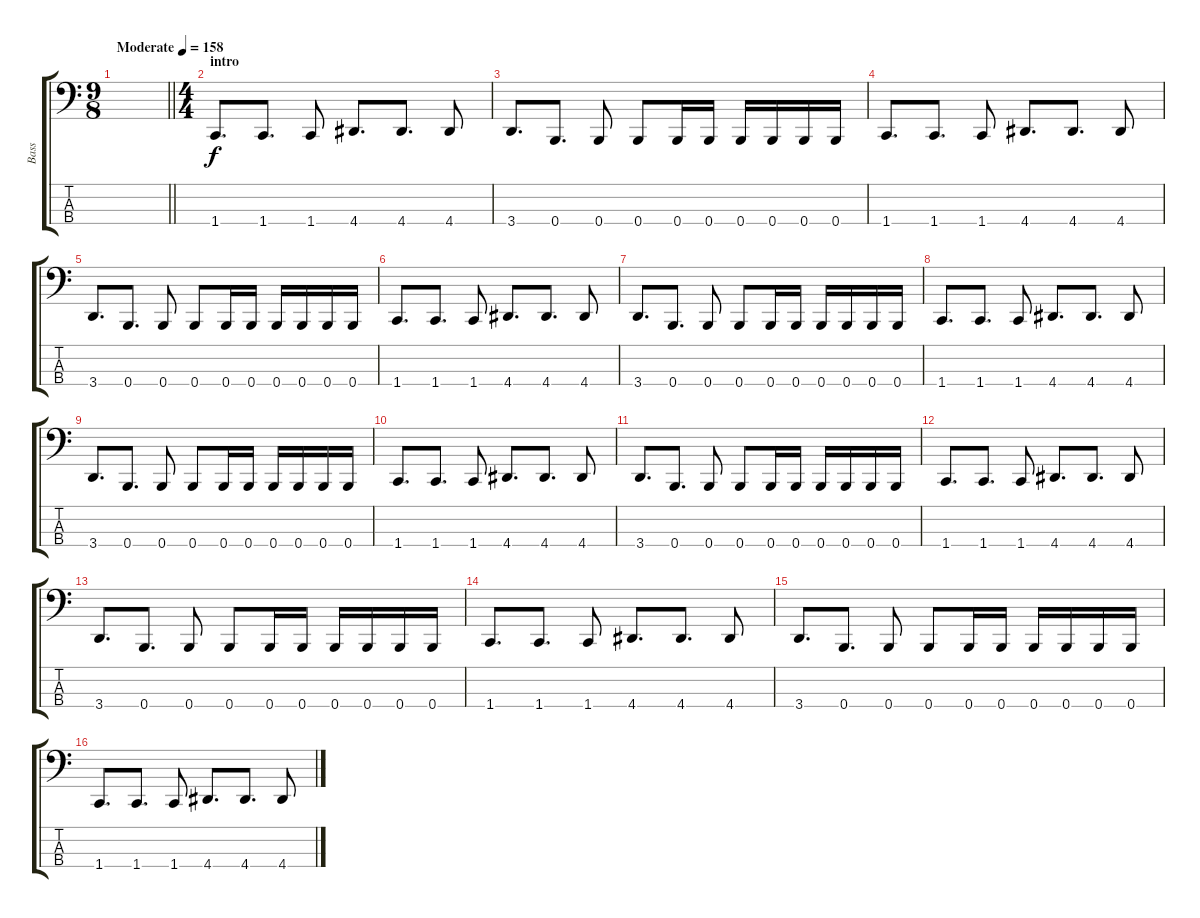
\track ("Bass" "Bass") {instrument electricbassfinger}
\staff {score tabs}
\tuning (D2 A1 E1 B0) {hide}
\ts (9 8)
\tempo (158 "Moderate")
\clef f4
\barLineRight lightlight
\ks c
|
\ts (4 4)
\section ("" "intro")
1.4.8{d} 1.4.8{d} 1.4.8 4.4.8{d} 4.4.8{d} 4.4.8 |
3.4.8{d} 0.4.8{d} 0.4.8 0.4.8 0.4.16 0.4.16 0.4.16 0.4.16 0.4.16 0.4.16 |
1.4.8{d} 1.4.8{d} 1.4.8 4.4.8{d} 4.4.8{d} 4.4.8 |
3.4.8{d} 0.4.8{d} 0.4.8 0.4.8 0.4.16 0.4.16 0.4.16 0.4.16 0.4.16 0.4.16 |
1.4.8{d} 1.4.8{d} 1.4.8 4.4.8{d} 4.4.8{d} 4.4.8 |
3.4.8{d} 0.4.8{d} 0.4.8 0.4.8 0.4.16 0.4.16 0.4.16 0.4.16 0.4.16 0.4.16 |
1.4.8{d} 1.4.8{d} 1.4.8 4.4.8{d} 4.4.8{d} 4.4.8 |
3.4.8{d} 0.4.8{d} 0.4.8 0.4.8 0.4.16 0.4.16 0.4.16 0.4.16 0.4.16 0.4.16 |
1.4.8{d} 1.4.8{d} 1.4.8 4.4.8{d} 4.4.8{d} 4.4.8 |
3.4.8{d} 0.4.8{d} 0.4.8 0.4.8 0.4.16 0.4.16 0.4.16 0.4.16 0.4.16 0.4.16 |
1.4.8{d} 1.4.8{d} 1.4.8 4.4.8{d} 4.4.8{d} 4.4.8 |
3.4.8{d} 0.4.8{d} 0.4.8 0.4.8 0.4.16 0.4.16 0.4.16 0.4.16 0.4.16 0.4.16 |
1.4.8{d} 1.4.8{d} 1.4.8 4.4.8{d} 4.4.8{d} 4.4.8 |
3.4.8{d} 0.4.8{d} 0.4.8 0.4.8 0.4.16 0.4.16 0.4.16 0.4.16 0.4.16 0.4.16 |
1.4.8{d} 1.4.8{d} 1.4.8 4.4.8{d} 4.4.8{d} 4.4.8
